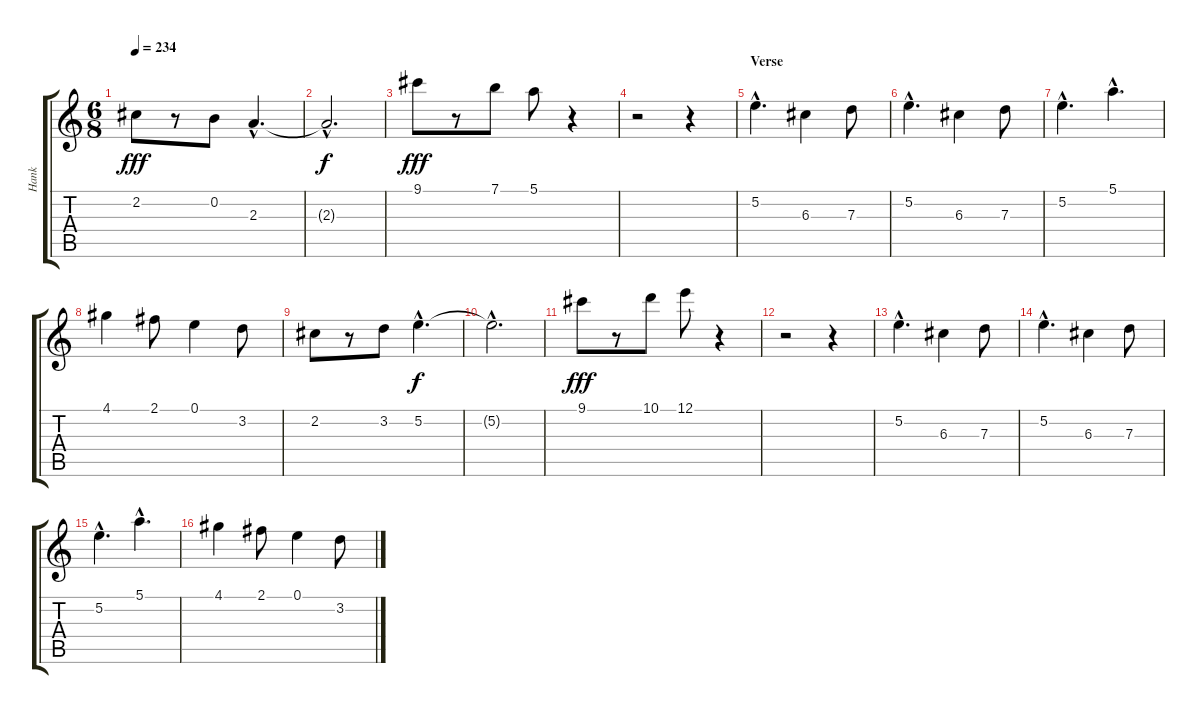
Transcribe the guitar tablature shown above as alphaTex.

\track ("Hank" "Hank") {instrument electricguitarclean}
\staff {score tabs}
\tuning (E4 B3 G3 D3 A2 E2) {hide}
\ts (6 8)
\tempo 234
\clef g2
\ks c
2.2.8{dy fff} r.8 0.2.8 2.3{hac}.4{d} |
2.3{hac t}.2{d dy f} |
9.1.8{dy fff instrument electricguitarmuted} r.8 7.1.8 5.1.8 r.4 |
r.2 r.4 |
\section ("" "Verse")
5.2{hac}.4{d instrument electricguitarclean} 6.3.4 7.3.8 |
5.2{hac}.4{d} 6.3.4 7.3.8 |
5.2{hac}.4{d} 5.1{hac}.4{d} |
4.1.4 2.1.8 0.1.4 3.2.8 |
2.2.8 r.8 3.2.8 5.2{hac}.4{d dy f} |
5.2{hac t}.2{d} |
9.1.8{dy fff instrument electricguitarmuted} r.8 10.1.8 12.1.8 r.4 |
r.2 r.4 |
5.2{hac}.4{d instrument electricguitarclean} 6.3.4 7.3.8 |
5.2{hac}.4{d} 6.3.4 7.3.8 |
5.2{hac}.4{d} 5.1{hac}.4{d} |
4.1.4 2.1.8 0.1.4 3.2.8
